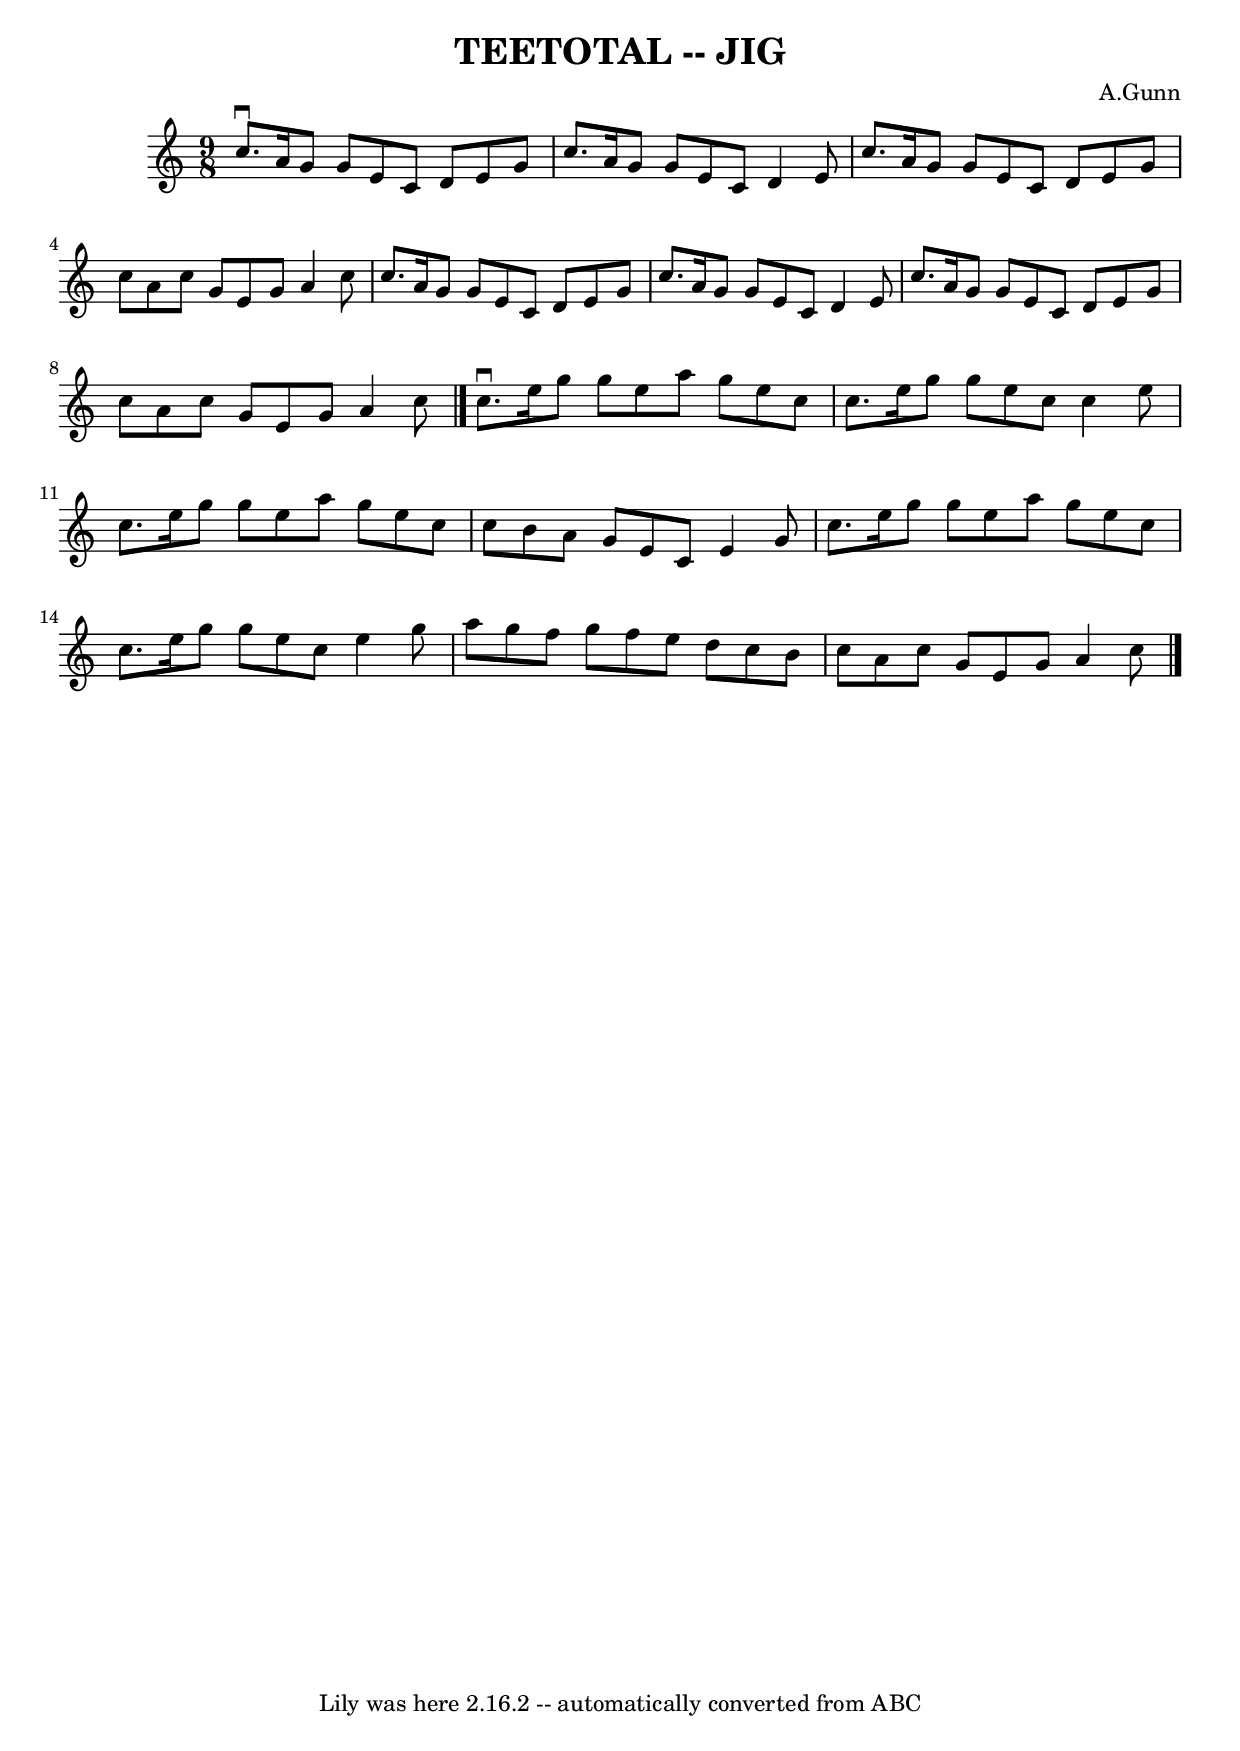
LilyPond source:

\version "2.16.2"
\include "Mammoth.ily"
\header {
  %% book = "Ryan's Mammoth Collection of Fiddle Tunes"
  composer = "A.Gunn"
  crossRefNumber = "1"
  footnotes = ""
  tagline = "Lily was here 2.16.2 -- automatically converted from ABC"
  title = "TEETOTAL -- JIG"

}
voicedefault =  {


  \time 9/8 
  \key a \minor c''8.^\downbow a'16 g'8 g'8 e'8 c'8    
  d'8 e'8 g'8    |
  c''8. a'16 g'8 g'8 e'8 c'8    
  d'4 e'8    |
  c''8. a'16 g'8 g'8 e'8 c'8 d'8    
  e'8 g'8    |
  c''8 a'8 c''8 g'8 e'8 g'8 a'4    
  c''8        |
  c''8. a'16 g'8 g'8 e'8 c'8 d'8 e'8  
  g'8    |
  c''8. a'16 g'8 g'8 e'8 c'8 d'4 e'8    
  |
  c''8. a'16 g'8 g'8 e'8 c'8 d'8 e'8 g'8    
  |
  c''8 a'8 c''8 g'8 e'8 g'8 a'4 c''8    \bar "|." 
  c''8.^\downbow e''16 g''8 g''8 e''8 a''8 g''8 e''8    
  c''8    |
  c''8. e''16 g''8 g''8 e''8 c''8 c''4    
  e''8    |
  c''8. e''16 g''8 g''8 e''8 a''8 g''8    
  e''8 c''8    |
  c''8 b'8 a'8 g'8 e'8 c'8 e'4    
  g'8        |
  c''8. e''16 g''8 g''8 e''8 a''8 g''8    
  e''8 c''8    |
  c''8. e''16 g''8 g''8 e''8 c''8    
  e''4 g''8    |
  a''8 g''8 f''8 g''8 f''8 e''8 d''8 
  c''8 b'8    |
  c''8 a'8 c''8 g'8 e'8 g'8 a'4    
  c''8    \bar "|."   

}

\score{
  <<

    \context Staff="default"
    {
      \voicedefault 
      
    }

  >>
  \layout {
    
  }
  \midi {
  }

}
